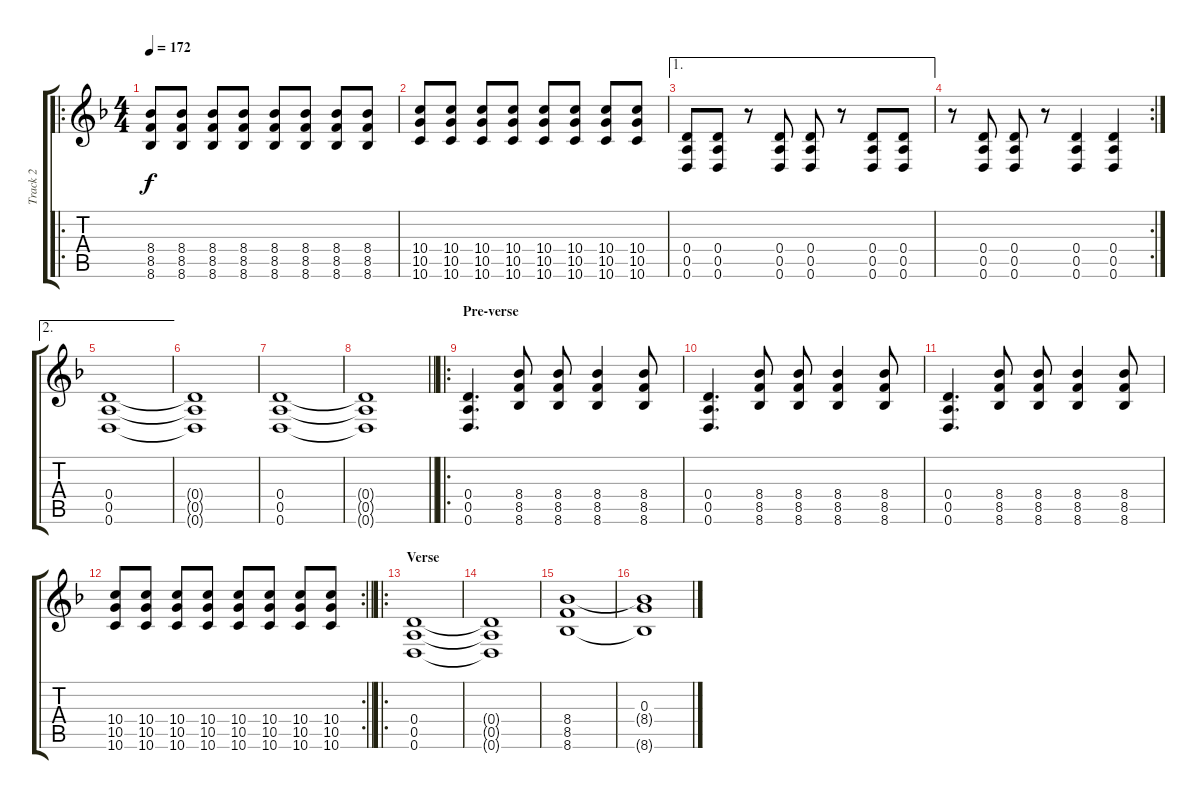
\track ("Track 2" "Track 2") {instrument overdrivenguitar}
\staff {score tabs}
\tuning (E4 B3 G3 D3 A2 D2) {hide}
\ro
\ts (4 4)
\tempo 172
\clef g2
\ks f
(8.4 8.5 8.6).8{dy f} (8.4 8.5 8.6).8 (8.4 8.5 8.6).8 (8.4 8.5 8.6).8 (8.4 8.5 8.6).8 (8.4 8.5 8.6).8 (8.4 8.5 8.6).8 (8.4 8.5 8.6).8 |
(10.4 10.5 10.6).8 (10.4 10.5 10.6).8 (10.4 10.5 10.6).8 (10.4 10.5 10.6).8 (10.4 10.5 10.6).8 (10.4 10.5 10.6).8 (10.4 10.5 10.6).8 (10.4 10.5 10.6).8 |
\ae 1
(0.4 0.5 0.6).8 (0.4 0.5 0.6).8 r.8 (0.4 0.5 0.6).8 (0.4 0.5 0.6).8 r.8 (0.4 0.5 0.6).8 (0.4 0.5 0.6).8 |
\rc 2
r.8 (0.4 0.5 0.6).8 (0.4 0.5 0.6).8 r.8 (0.4 0.5 0.6).4 (0.4 0.5 0.6).4 |
\ae 2
(0.4 0.5 0.6).1 |
(0.4{t} 0.5{t} 0.6{t}).1 |
(0.4 0.5 0.6).1 |
\barLineRight lightlight
(0.4{t} 0.5{t} 0.6{t}).1 |
\ro
\section ("" "Pre-verse")
(0.4 0.5 0.6).4{d} (8.4 8.5 8.6).8 (8.4 8.5 8.6).8 (8.4 8.5 8.6).4 (8.4 8.5 8.6).8 |
(0.4 0.5 0.6).4{d} (8.4 8.5 8.6).8 (8.4 8.5 8.6).8 (8.4 8.5 8.6).4 (8.4 8.5 8.6).8 |
(0.4 0.5 0.6).4{d} (8.4 8.5 8.6).8 (8.4 8.5 8.6).8 (8.4 8.5 8.6).4 (8.4 8.5 8.6).8 |
\rc 2
\barLineRight lightlight
(10.4 10.5 10.6).8 (10.4 10.5 10.6).8 (10.4 10.5 10.6).8 (10.4 10.5 10.6).8 (10.4 10.5 10.6).8 (10.4 10.5 10.6).8 (10.4 10.5 10.6).8 (10.4 10.5 10.6).8 |
\ro
\section ("" "Verse")
(0.4 0.5 0.6).1 |
(0.4{t} 0.5{t} 0.6{t}).1 |
(8.4 8.5 8.6).1 |
(0.3 8.4{t} 8.6{t}).1
